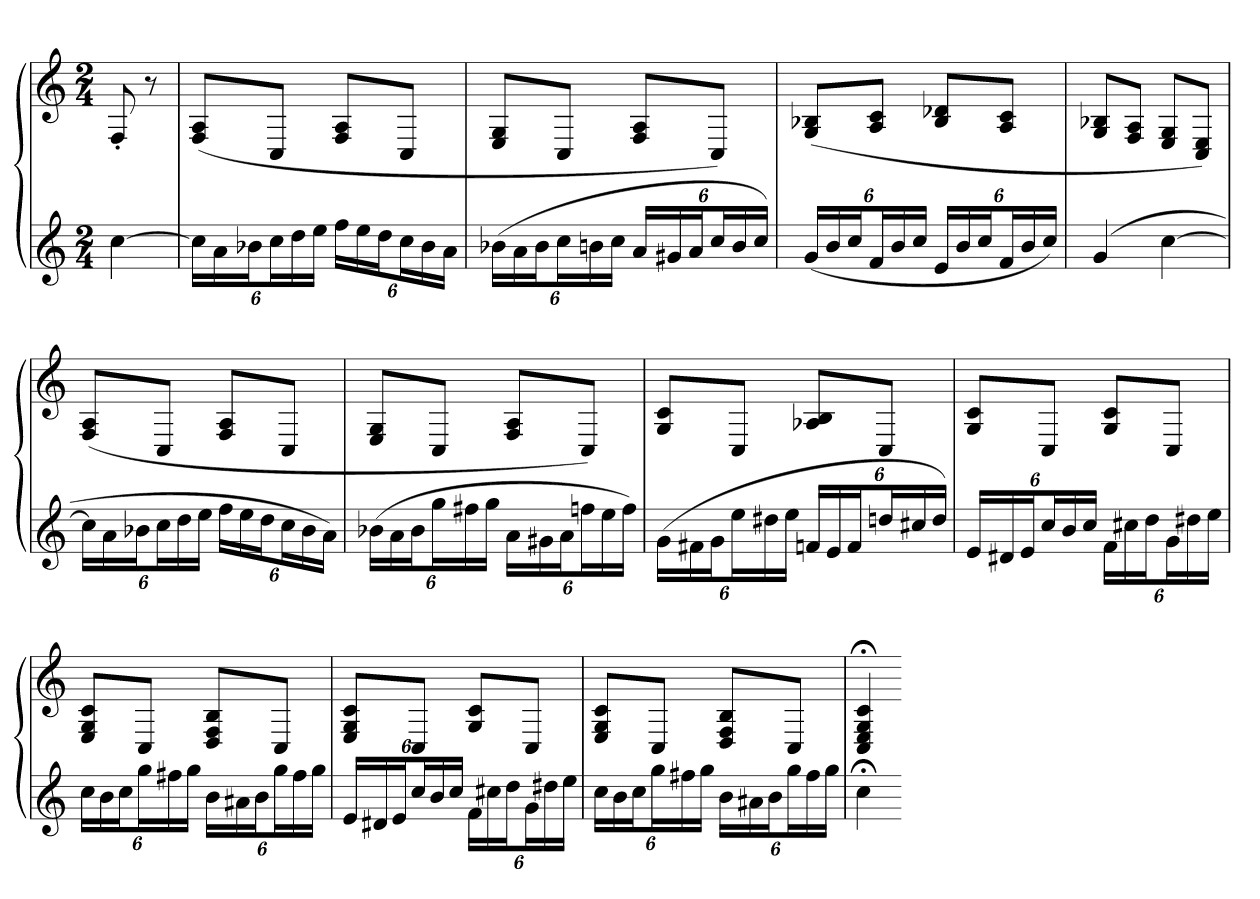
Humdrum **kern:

**kern	**kern
*part1	*part1
*staff2	*staff1
*clefG2	*clefG2
*M2/4	*M2/4
=	=
[4cc	8F'
.	8r
=	=
24ccLL]	(8F 8AL
24a	.
24b-XJ	.
24ccL	8CJ
24dd	.
24eeJJ	.
24ffLL	8F 8AL
24ee	.
24ddJ	.
24ccL	8CJ
24b-	.
24aJJ	.
=	=
(24b-XLL	8E 8GL
24a	.
24b-J	.
24ccL	8CJ
24bn	.
24ccJJ	.
24aLL	8F 8AL
24g#X	.
24aJ	.
24ccL	8CJ)
24b	.
24ccJJ)	.
=	=
(24gLL	(8G 8B-XL
24b	.
24ccJ	.
24fL	8A 8cJ
24b	.
24ccJJ	.
24eLL	8B- 8d-XL
24b	.
24ccJ	.
24fL	8A 8cJ
24b	.
24ccJJ)	.
=	=
(4g	8G 8B-XL
.	8F 8AJ
[4cc	8E 8GL
.	8C 8EJ)
=	=
24ccLL]	(8F 8AL
24a	.
24b-XJ	.
24ccL	8CJ
24dd	.
24eeJJ	.
24ffLL	8F 8AL
24ee	.
24ddJ	.
24ccL	8CJ
24b-	.
24aJJ)	.
=	=
(24b-XLL	8E 8GL
24a	.
24b-J	.
24ggL	8CJ
24ff#X	.
24ggJJ	.
24aLL	8F 8AL
24g#X	.
24aJ	.
24ffnL	8CJ)
24ee	.
24ffJJ)	.
=	=
(24gLL	8G 8cL
24f#X	.
24gJ	.
24eeL	8CJ
24dd#X	.
24eeJJ	.
24fnLL	8A-X 8BL
24e	.
24fJ	.
24ddnL	8CJ
24cc#X	.
24ddJJ)	.
=	=
24eLL	8G 8cL
24d#X	.
24eJ	.
24ccL	8CJ
24b	.
24ccJJ	.
24fLL	8G 8cL
24cc#X	.
24ddJ	.
24gL	8CJ
24dd#X	.
24eeJJ	.
=	=
24ccLL	8E 8G 8cL
24b	.
24ccJ	.
24ggL	8CJ
24ff#X	.
24ggJJ	.
24bLL	8D 8F 8BL
24a#X	.
24bJ	.
24ggL	8CJ
24ff#	.
24ggJJ	.
=	=
24eLL	8E 8G 8cL
24d#X	.
24eJ	.
24ccL	8CJ
24b	.
24ccJJ	.
24fLL	8G 8cL
24cc#X	.
24ddJ	.
24gL	8CJ
24dd#X	.
24eeJJ	.
=	=
24ccLL	8E 8G 8cL
24b	.
24ccJ	.
24ggL	8CJ
24ff#X	.
24ggJJ	.
24bLL	8D 8F 8BL
24a#X	.
24bJ	.
24ggL	8CJ
24ff#	.
24ggJJ	.
=	=
4cc;<	4C;< 4E;< 4G;< 4c;<
=-	=-
*-	*-
